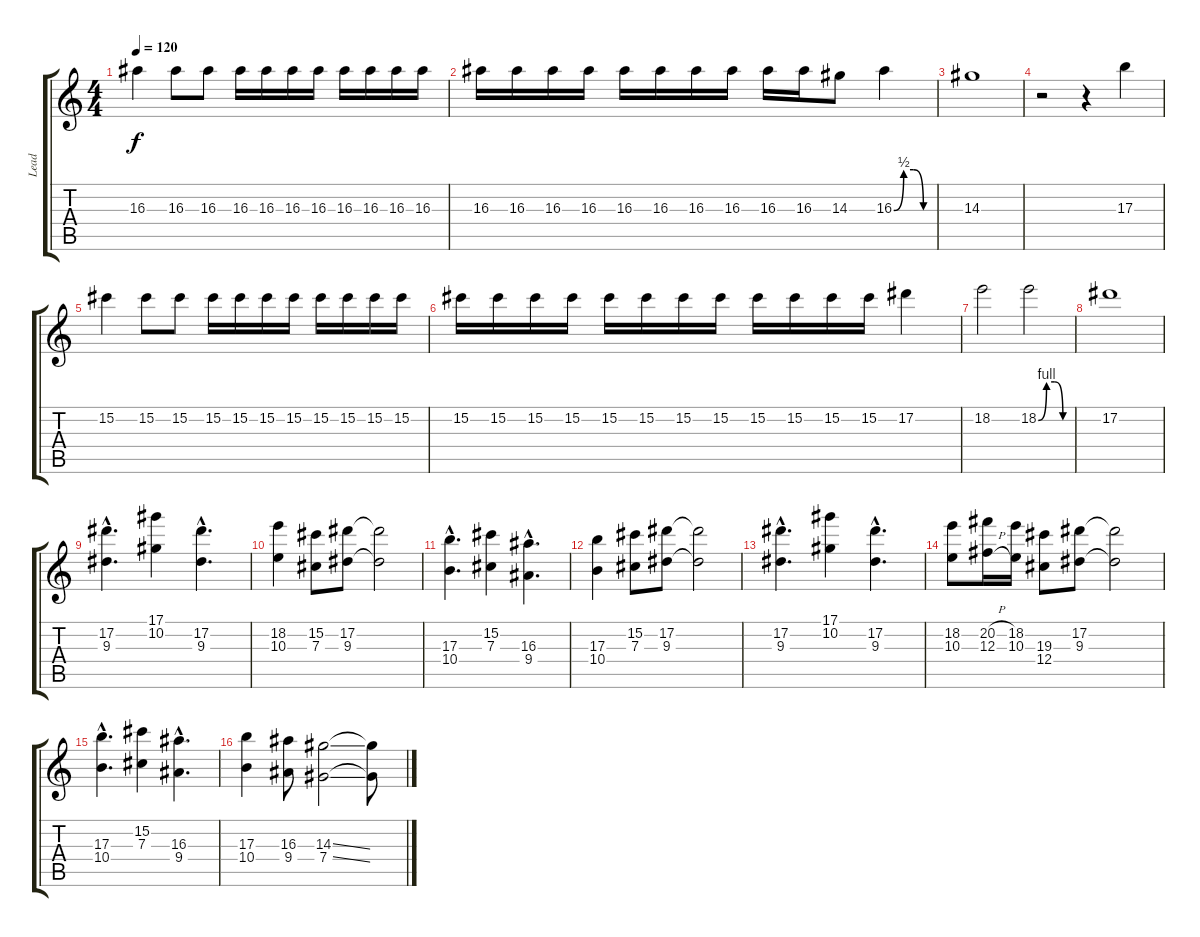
\track ("Lead" "Lead") {instrument distortionguitar}
\staff {score tabs}
\tuning (Eb4 Bb3 Gb3 Db3 Ab2 Eb2) {hide}
\ts (4 4)
\tempo 120
\clef g2
\ks c
16.3.4{dy f} 16.3.8 16.3.8 16.3.16 16.3.16 16.3.16 16.3.16 16.3.16 16.3.16 16.3.16 16.3.16 |
16.3.16 16.3.16 16.3.16 16.3.16 16.3.16 16.3.16 16.3.16 16.3.16 16.3.16 16.3.16 14.3.8 16.3{be (custom 0 0 15 2 30 2 45 0 60 0)}.4 |
14.3.1 |
r.2 r.4 17.3.4 |
15.2.4 15.2.8 15.2.8 15.2.16 15.2.16 15.2.16 15.2.16 15.2.16 15.2.16 15.2.16 15.2.16 |
15.2.16 15.2.16 15.2.16 15.2.16 15.2.16 15.2.16 15.2.16 15.2.16 15.2.16 15.2.16 15.2.16 15.2.16 17.2.4 |
18.2.2 18.2{be (custom 0 0 15 4 30 4 45 0 60 0)}.2 |
17.2.1 |
(17.2{hac} 9.3{hac}).4{d} (17.1 10.2).4 (17.2{hac} 9.3{hac}).4{d} |
(18.2 10.3).4 (15.2 7.3).8 (17.2 9.3).8 (17.2{t} 9.3{t}).2 |
(17.3{hac} 10.4{hac}).4{d} (15.2 7.3).4 (16.3{hac} 9.4{hac}).4{d} |
(17.3 10.4).4 (15.2 7.3).8 (17.2 9.3).8 (17.2{t} 9.3{t}).2 |
(17.2{hac} 9.3{hac}).4{d} (17.1 10.2).4 (17.2{hac} 9.3{hac}).4{d} |
(18.2 10.3).8 (20.2{h} 12.3{h}).16 (18.2 10.3).16 (19.3 12.4).8 (17.2 9.3).8 (17.2{t} 9.3{t}).2 |
(17.3{hac} 10.4{hac}).4{d} (15.2 7.3).4 (16.3{hac} 9.4{hac}).4{d} |
(17.3 10.4).4 (16.3 9.4).8 (14.3{ss} 7.4{ss}).2 (14.3{t} 7.4{t}).8
